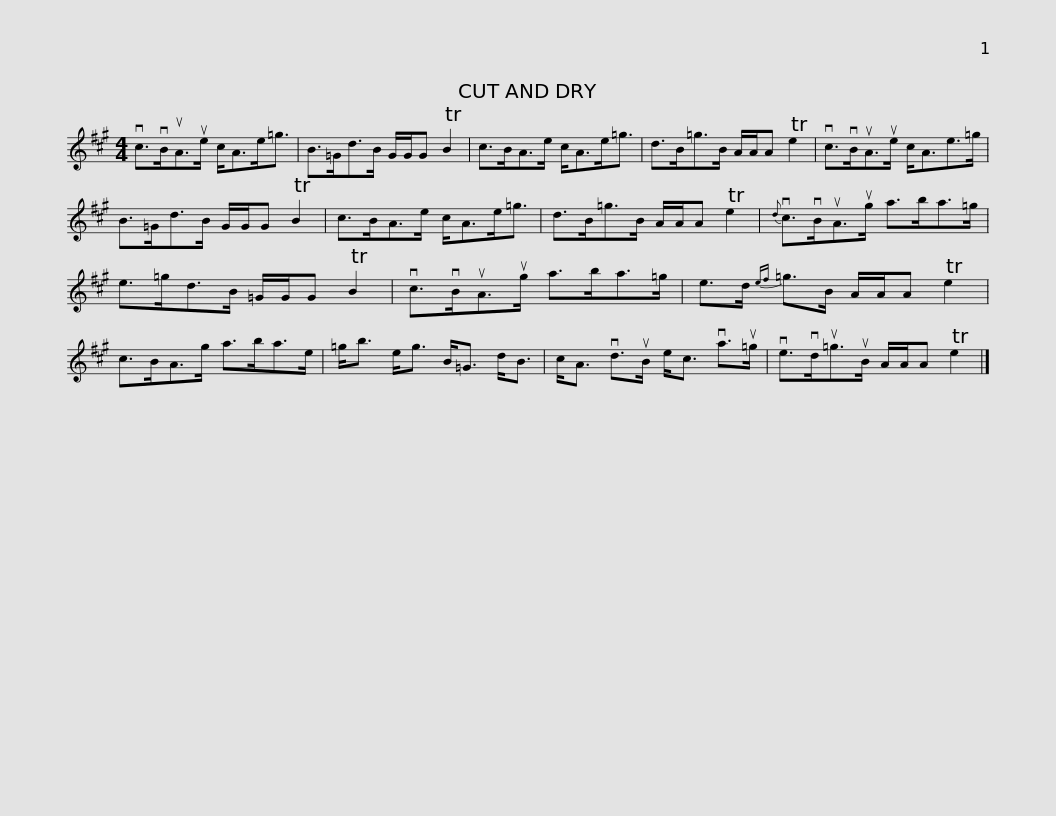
X:1
L:1/8
M:4/4
I:linebreak $
K:A
V:1 treble
V:1
 vc>vBuA>ue c<Ae<=g | B>=Gd>B G/G/G TB2 | c>BA>e c<Ae<=g | d>B=g>B A/A/A Te2 |$ vc>vBuA>ue c<Ae>=g | %5
 B>=Gd>B G/G/G TB2 | c>BA>e c<Ae<=g | d>B=g>B A/A/A Te2 |${d} vc>vBuA>ug a>ba>=g | e>=gd>B =G/G/G TB2 | %10
 vc>vBuA>ug a>ba>=g | e>d{ef} =g>B A/A/A Te2 |$ c>BA>g a>ba>e | =g<b e<g B<=G d<B | c<A vd>uB e<c va>u=g | %15
 ve>vdu=g>uB A/A/A Te2 |] %16
